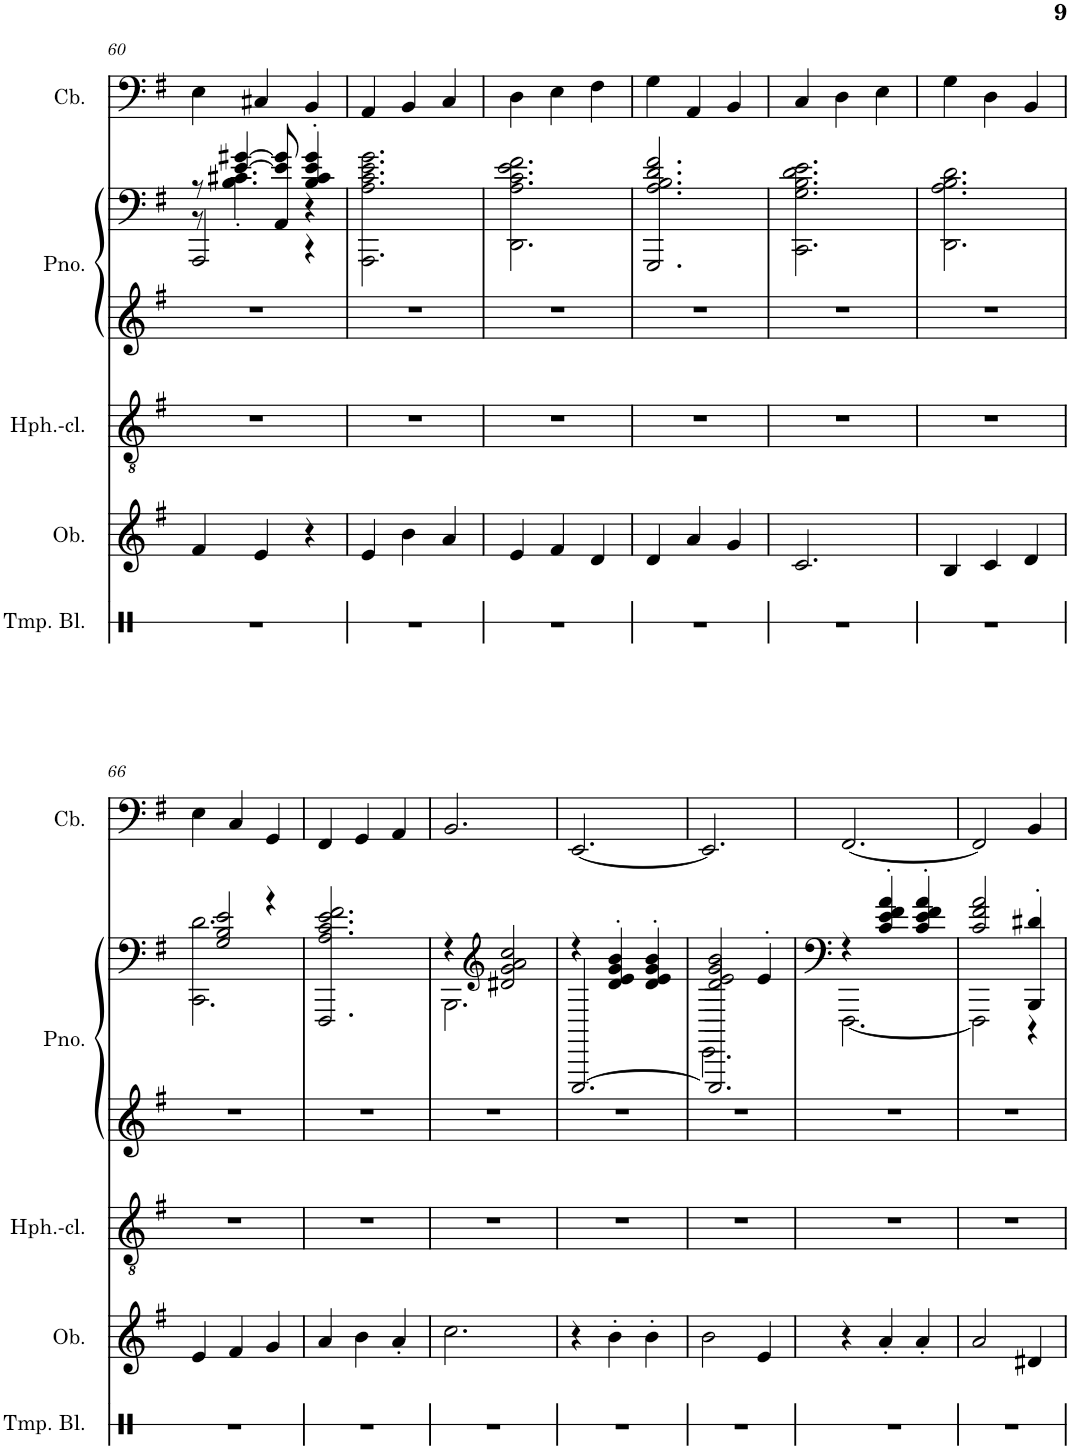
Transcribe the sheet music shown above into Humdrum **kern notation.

**kern	**kern	**kern	**kern	**kern	**kern
*part5	*part4	*part3	*part2	*part2	*part1
*staff6	*staff5	*staff4	*staff3	*staff2	*staff1
*I"Temple Blocks, count	*I"Oboe, melody	*I"Heckelphone-clarinet, brass section	*I"Piano, comp piano	*	*I"Contrabass, bass
*I'Tmp. Bl.	*I'Ob.	*I'Hph.-cl.	*I'Pno.	*	*I'Cb.
!!LO:PB:g=z
*clefX	*clefG2	*clefGv2	*clefG2	*clefG2	*clefF4
*	*	*	*	*	*Trd7c12
*k[]	*k[f#]	*k[f#]	*k[f#]	*k[f#]	*k[f#]
*M3/4	*M3/4	*M3/4	*M3/4	*M3/4	*M3/4
=60	=60	=60	=60	=60	=60
*	*	*	*	*^	*
*	*	*	*	*	*^	*
2.r	4f#/	2.r	2.r	8r	8r	2AAA/	4E\
.	.	.	.	[4e/ [4g#X/	4.B\' 4.c#X\'	.	.
.	4e/	.	.	.	.	.	4C#X/
.	.	.	.	8AA/ 8e/] 8g#/]	.	.	.
.	4r	.	.	4B/' 4c#/' 4e/' 4g#/'	4r	4r	4BB/
*	*	*	*	*v	*v	*v	*
=61	=61	=61	=61	=61	=61
2.r	4e/	2.r	2.r	2.AAA\ 2.A\ 2.c\ 2.e\ 2.g\	4AA/
.	4b\	.	.	.	4BB/
.	4a/	.	.	.	4C/
=62	=62	=62	=62	=62	=62
2.r	4e/	2.r	2.r	2.DD\ 2.A\ 2.c\ 2.e\ 2.f#\	4D\
.	4f#/	.	.	.	4E\
.	4d/	.	.	.	4F#\
=63	=63	=63	=63	=63	=63
2.r	4d/	2.r	2.r	2.GGG/ 2.A/ 2.B/ 2.d/ 2.f#/	4G\
.	4a/	.	.	.	4AA/
.	4g/	.	.	.	4BB/
=64	=64	=64	=64	=64	=64
2.r	2.c/	2.r	2.r	2.CC\ 2.G\ 2.B\ 2.d\ 2.e\	4C/
.	.	.	.	.	4D\
.	.	.	.	.	4E\
=65	=65	=65	=65	=65	=65
2.r	4B/	2.r	2.r	2.DD\ 2.A\ 2.B\ 2.d\	4G\
.	4c/	.	.	.	4D\
.	4d/	.	.	.	4BB/
!!LO:LB:g=z
=66	=66	=66	=66	=66	=66
*	*	*	*	*^	*
2.r	4e/	2.r	2.r	2G/ 2B/ 2e/	2.CC\ 2.d\	4E\
.	4f#/	.	.	.	.	4C/
.	4g/	.	.	4r	.	4GG/
*	*	*	*	*v	*v	*
=67	=67	=67	=67	=67	=67
2.r	4a/	2.r	2.r	2.FFF#/ 2.A/ 2.c/ 2.e/ 2.f#/	4FF#/
.	4b\	.	.	.	4GG/
.	4a'/	.	.	.	4AA/
=68	=68	=68	=68	=68	=68
*	*	*	*	*^	*
2.r	2.cc\	2.r	2.r	4r	2.BBB\	2.BB/
*	*	*	*	*clefG2	*	*
.	.	.	.	2d#X/ 2g/ 2a/ 2cc/	.	.
=69	=69	=69	=69	=69	=69	=69
2.r	4r	2.r	2.r	4r	[2.EEE/	[2.EE/
.	4b'\	.	.	4d/' 4e/' 4g/' 4b/'	.	.
.	4b'\	.	.	4d/' 4e/' 4g/' 4b/'	.	.
=70	=70	=70	=70	=70	=70	=70
*	*	*	*	*	*^	*
2.r	2b\	2.r	2.r	2d/ 2e/ 2g/ 2b/	2.EE\	2.EEE/]	2.EE/]
.	4e/	.	.	4e'/	.	.	.
*	*	*	*	*	*v	*v	*
=71	=71	=71	=71	=71	=71	=71
2.r	4r	2.r	2.r	4r	[2.FFF#\	[2.FF#/
.	4a'/	.	.	4c/' 4e/' 4f#/' 4a/'	.	.
.	4a'/	.	.	4c/' 4e/' 4f#/' 4a/'	.	.
=72	=72	=72	=72	=72	=72	=72
2.r	2a/	2.r	2.r	2c/ 2f#/ 2a/	2FFF#\]	2FF#/]
.	4d#X/	.	.	4BBB/' 4d#X/'	4r	4BB/
*	*	*	*	*v	*v	*
=	=	=	=	=	=
*-	*-	*-	*-	*-	*-
